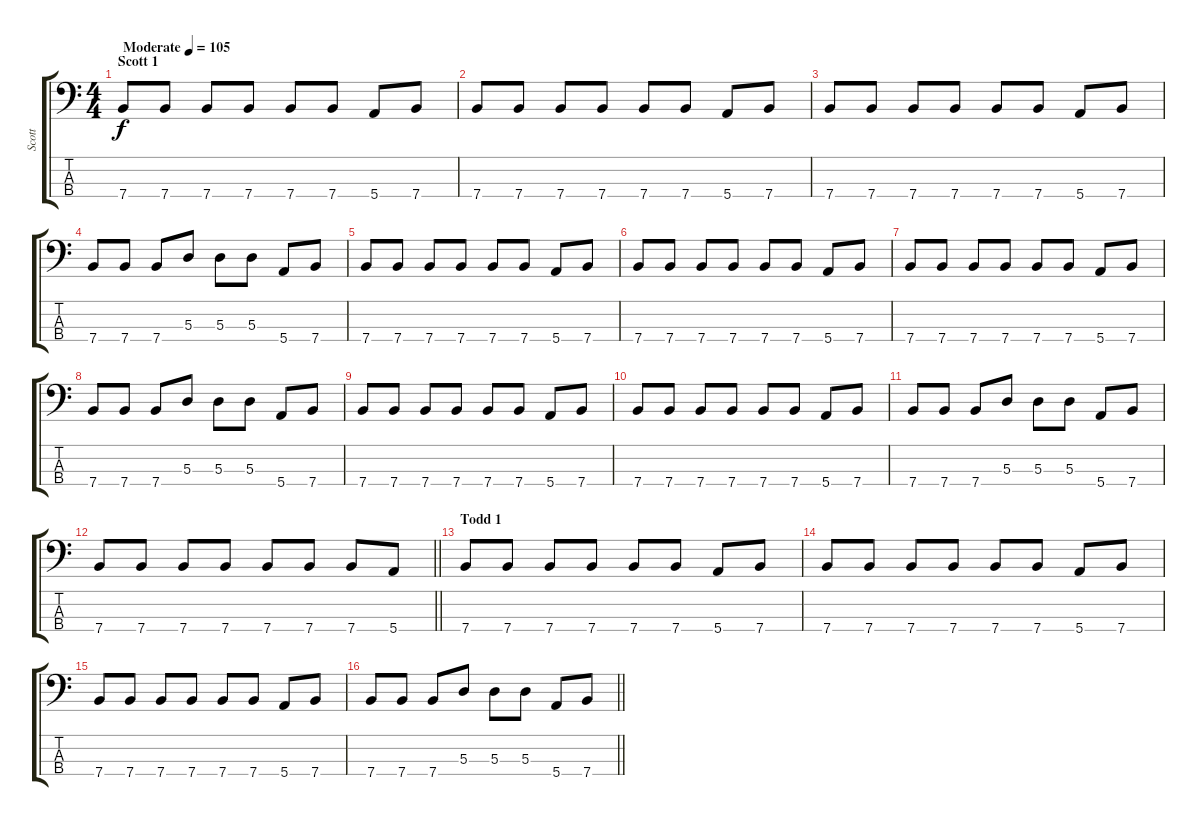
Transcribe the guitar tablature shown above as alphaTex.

\track ("Scott" "Scott") {instrument electricbasspick}
\staff {score tabs}
\tuning (G2 D2 A1 E1) {hide}
\ts (4 4)
\section ("" "Scott 1")
\tempo (105 "Moderate")
\clef f4
\ks c
7.4.8{dy f instrument electricbasspick} 7.4.8 7.4.8 7.4.8 7.4.8 7.4.8 5.4.8 7.4.8 |
7.4.8 7.4.8 7.4.8 7.4.8 7.4.8 7.4.8 5.4.8 7.4.8 |
7.4.8 7.4.8 7.4.8 7.4.8 7.4.8 7.4.8 5.4.8 7.4.8 |
7.4.8 7.4.8 7.4.8 5.3.8 5.3.8 5.3.8 5.4.8 7.4.8 |
7.4.8 7.4.8 7.4.8 7.4.8 7.4.8 7.4.8 5.4.8 7.4.8 |
7.4.8 7.4.8 7.4.8 7.4.8 7.4.8 7.4.8 5.4.8 7.4.8 |
7.4.8 7.4.8 7.4.8 7.4.8 7.4.8 7.4.8 5.4.8 7.4.8 |
7.4.8 7.4.8 7.4.8 5.3.8 5.3.8 5.3.8 5.4.8 7.4.8 |
7.4.8 7.4.8 7.4.8 7.4.8 7.4.8 7.4.8 5.4.8 7.4.8 |
7.4.8 7.4.8 7.4.8 7.4.8 7.4.8 7.4.8 5.4.8 7.4.8 |
7.4.8 7.4.8 7.4.8 5.3.8 5.3.8 5.3.8 5.4.8 7.4.8 |
\barLineRight lightlight
7.4.8 7.4.8 7.4.8 7.4.8 7.4.8 7.4.8 7.4.8 5.4.8 |
\section ("" "Todd 1")
7.4.8 7.4.8 7.4.8 7.4.8 7.4.8 7.4.8 5.4.8 7.4.8 |
7.4.8 7.4.8 7.4.8 7.4.8 7.4.8 7.4.8 5.4.8 7.4.8 |
7.4.8 7.4.8 7.4.8 7.4.8 7.4.8 7.4.8 5.4.8 7.4.8 |
\barLineRight lightlight
7.4.8 7.4.8 7.4.8 5.3.8 5.3.8 5.3.8 5.4.8 7.4.8
